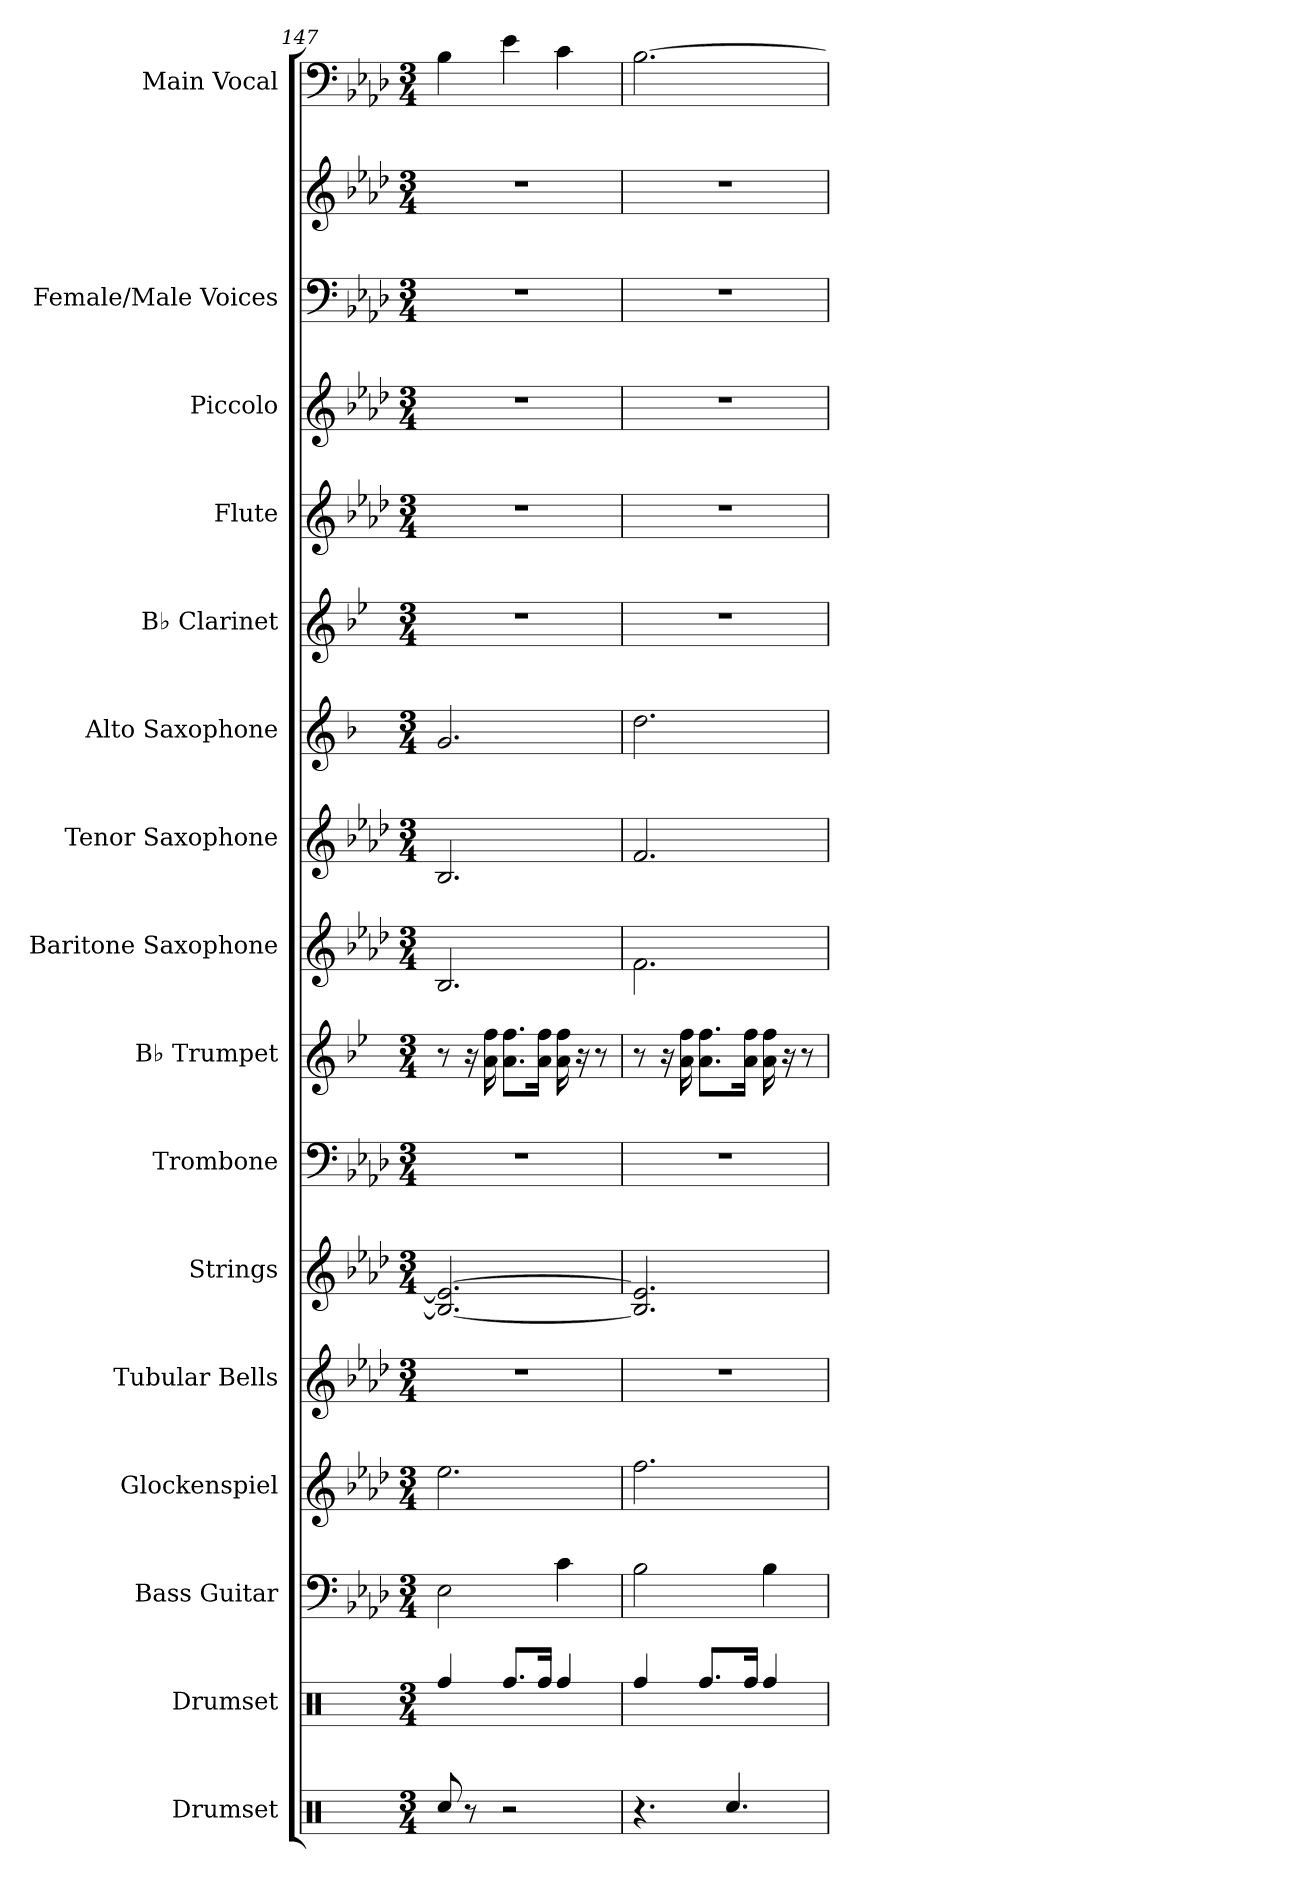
**kern	**kern	**kern	**kern	**kern	**kern	**kern	**kern	**kern	**kern	**kern	**kern	**kern	**kern	**kern	**kern	**kern
*part16	*part15	*part14	*part13	*part12	*part11	*part10	*part9	*part8	*part7	*part6	*part5	*part4	*part3	*part2	*part2	*part1
*staff17	*staff16	*staff15	*staff14	*staff13	*staff12	*staff11	*staff10	*staff9	*staff8	*staff7	*staff6	*staff5	*staff4	*staff3	*staff2	*staff1
*I"Drumset	*I"Drumset	*I"Bass Guitar	*I"Glockenspiel	*I"Tubular Bells	*I"Strings	*I"Trombone	*I"B♭ Trumpet	*I"Baritone Saxophone	*I"Tenor Saxophone	*I"Alto Saxophone	*I"B♭ Clarinet	*I"Flute	*I"Piccolo	*I"Female/Male Voices	*	*I"Main Vocal
*I'Drs.	*I'Drs.	*I'B. Guit.	*I'Glk.	*I'Tu. Be.	*I'St.	*I'Tbn.	*I'B♭ Tpt.	*I'Bar. Sax.	*I'T. Sax.	*I'A. Sax.	*I'B♭ Cl.	*I'Fl.	*I'Picc.	*I'Voices	*	*I'Main Vcl.
*clefX	*clefX	*clefF4	*clefG2	*clefG2	*clefG2	*clefF4	*clefG2	*clefG2	*clefG2	*clefG2	*clefG2	*clefG2	*clefG2	*clefF4	*clefG2	*clefF4
*	*	*ITrd7c12	*ITrd-14c-24	*	*	*	*ITrd1c2	*ITrd12c21	*ITrd8c14	*ITrd5c9	*ITrd1c2	*	*ITrd-7c-12	*	*	*
*k[]	*k[]	*k[b-e-a-d-]	*k[b-e-a-d-]	*k[b-e-a-d-]	*k[b-e-a-d-]	*k[b-e-a-d-]	*k[b-e-a-d-]	*k[b-e-a-d-]	*k[b-e-a-d-]	*k[b-e-a-d-]	*k[b-e-a-d-]	*k[b-e-a-d-]	*k[b-e-a-d-]	*k[b-e-a-d-]	*k[b-e-a-d-]	*k[b-e-a-d-]
*M3/4	*M3/4	*M3/4	*M3/4	*M3/4	*M3/4	*M3/4	*M3/4	*M3/4	*M3/4	*M3/4	*M3/4	*M3/4	*M3/4	*M3/4	*M3/4	*M3/4
=147	=147	=147	=147	=147	=147	=147	=147	=147	=147	=147	=147	=147	=147	=147	=147	=147
8Rcc/	4Rff/	2EE-\	2.eeee-\	2.r	2.B-/_ 2.e-/_	2.r	8r	2.BB-/	2.BB-/	2.B-/	2.r	2.r	2.r	2.r	2.r	4B-\
8r	.	.	.	.	.	.	16r	.	.	.	.	.	.	.	.	.
.	.	.	.	.	.	.	16g\ 16ee-\	.	.	.	.	.	.	.	.	.
2r	8.Rff/L	.	.	.	.	.	8.g\ 8.ee-\L	.	.	.	.	.	.	.	.	4e-\
.	16Rff/Jk	.	.	.	.	.	16g\ 16ee-\Jk	.	.	.	.	.	.	.	.	.
.	4Rff/	4C\	.	.	.	.	16g\ 16ee-\	.	.	.	.	.	.	.	.	4c\
.	.	.	.	.	.	.	16r	.	.	.	.	.	.	.	.	.
.	.	.	.	.	.	.	8r	.	.	.	.	.	.	.	.	.
!!LO:PB:g=z
=148	=148	=148	=148	=148	=148	=148	=148	=148	=148	=148	=148	=148	=148	=148	=148	=148
4.r	4Rff/	2BB-\	2.ffff\	2.r	2.B-/] 2.e-/]	2.r	8r	2.F\	2.F/	2.f\	2.r	2.r	2.r	2.r	2.r	[2.B-\
.	.	.	.	.	.	.	16r	.	.	.	.	.	.	.	.	.
.	.	.	.	.	.	.	16g\ 16ee-\	.	.	.	.	.	.	.	.	.
.	8.Rff/L	.	.	.	.	.	8.g\ 8.ee-\L	.	.	.	.	.	.	.	.	.
4.Rcc/	.	.	.	.	.	.	.	.	.	.	.	.	.	.	.	.
.	16Rff/Jk	.	.	.	.	.	16g\ 16ee-\Jk	.	.	.	.	.	.	.	.	.
.	4Rff/	4BB-\	.	.	.	.	16g\ 16ee-\	.	.	.	.	.	.	.	.	.
.	.	.	.	.	.	.	16r	.	.	.	.	.	.	.	.	.
.	.	.	.	.	.	.	8r	.	.	.	.	.	.	.	.	.
=	=	=	=	=	=	=	=	=	=	=	=	=	=	=	=	=
*-	*-	*-	*-	*-	*-	*-	*-	*-	*-	*-	*-	*-	*-	*-	*-	*-
